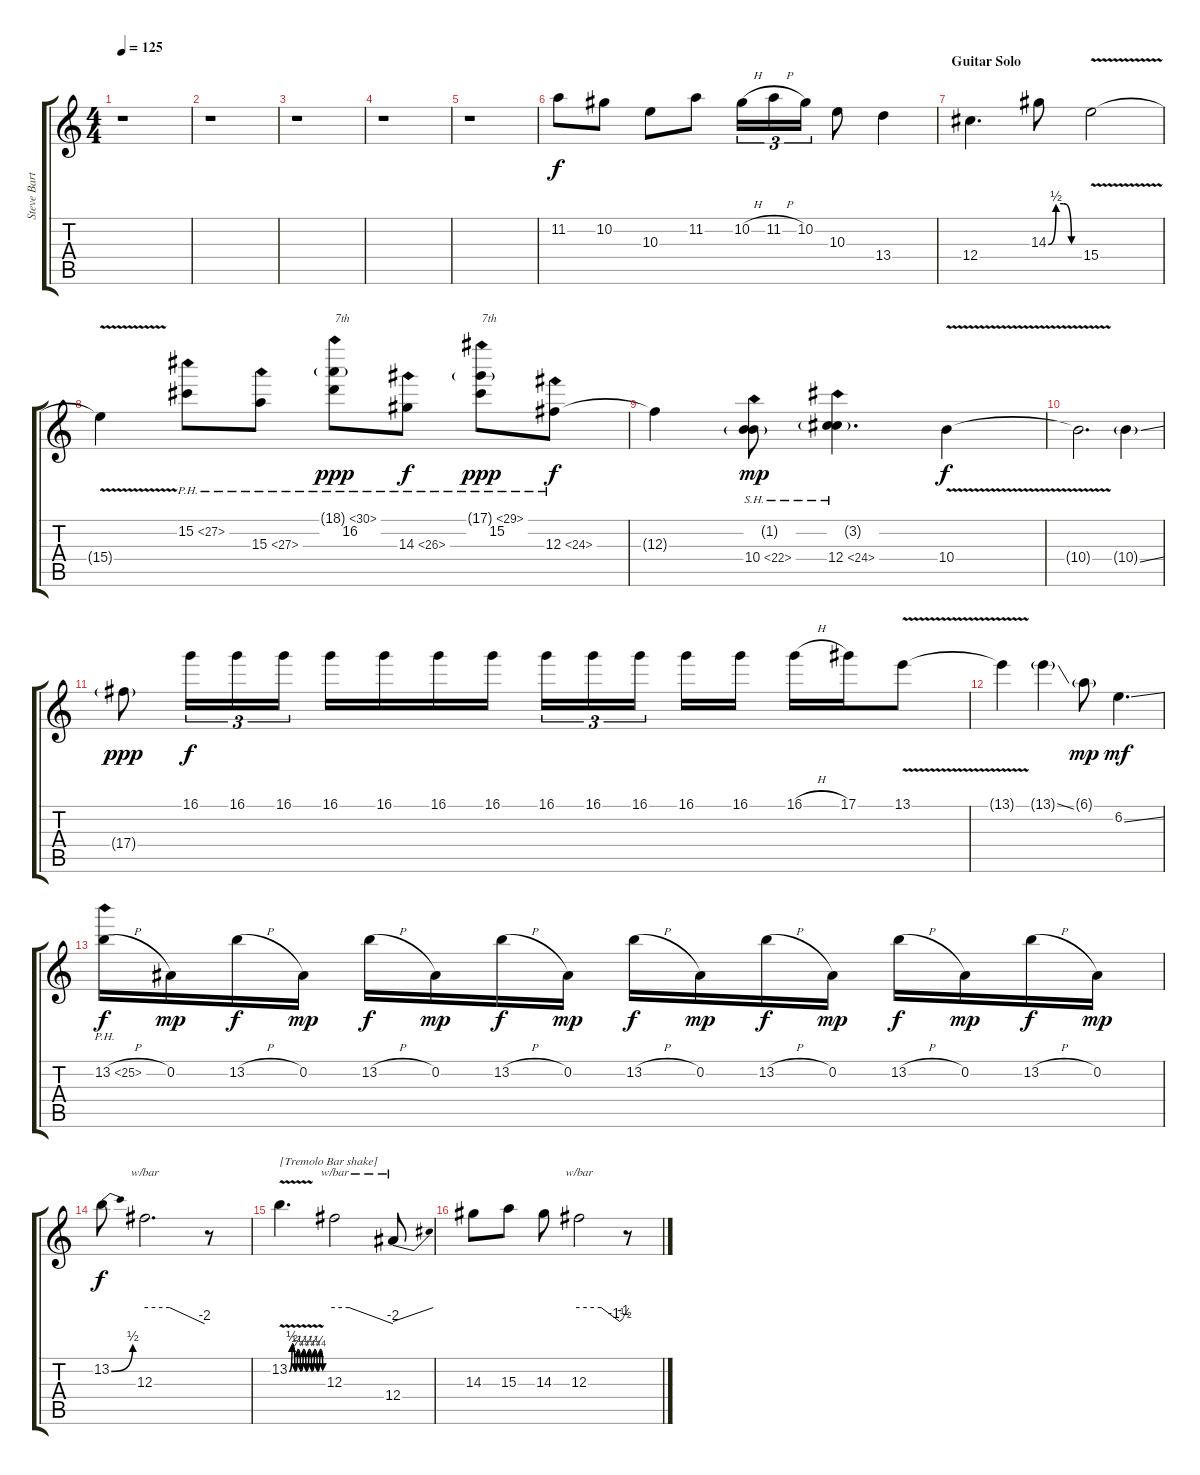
\track ("Steve Bartek [Lead Guitar]" "Steve Bart") {instrument overdrivenguitar}
\staff {score tabs}
\tuning (Eb4 Bb3 Gb3 Db3 Ab2 Db2) {hide}
\ts (4 4)
\tempo 125
\clef g2
\ks c
r.1{dy mp} |
r.1 |
r.1 |
r.1 |
r.1 |
11.2.8{dy f} 10.2.8 10.3.8 11.2.8 10.2{h}.16{tu (3 2)} 11.2{h}.16{tu (3 2)} 10.2.16{tu (3 2)} 10.3.8 13.4.4 |
\section ("" "Guitar Solo")
12.4.4{d} 14.3{be (custom 0 0 15 2 30 2 45 0 60 0)}.8 15.4{v}.2 |
15.4{t}.4 15.2{ph 12}.8 15.3{ph 12}.8 (18.1{ph 12 g} 16.2).8{txt "7th" dy ppp} 14.3{ph 12}.8{dy f} (17.1{ph 12 g} 15.2).8{txt "7th" dy ppp} 12.3{ph 12}.8{dy f} |
12.3{t}.4 (1.2{g} 10.4{sh 12}).8{dy mp} (3.2{g} 12.4{sh 12}).4{d} 10.4{v}.4{dy f} |
10.4{t}.2{d} 10.4{ss g}.4 |
17.4{g}.8{dy ppp} 16.1.16{tu (3 2) dy f} 16.1.16{tu (3 2)} 16.1.16{tu (3 2)} 16.1.16 16.1.16 16.1.16 16.1.16 16.1.16{tu (3 2)} 16.1.16{tu (3 2)} 16.1.16{tu (3 2)} 16.1.16 16.1.16 16.1{h}.16 17.1.16 13.1{v}.8 |
13.1{t}.4 13.1{ss g}.4 6.1{g}.8{dy mp} 6.2{ss}.4{d dy mf} |
13.2{ph 12 h}.16{dy f} 0.2.16{dy mp} 13.2{h}.16{dy f} 0.2.16{dy mp} 13.2{h}.16{dy f} 0.2.16{dy mp} 13.2{h}.16{dy f} 0.2.16{dy mp} 13.2{h}.16{dy f} 0.2.16{dy mp} 13.2{h}.16{dy f} 0.2.16{dy mp} 13.2{h}.16{dy f} 0.2.16{dy mp} 13.2{h}.16{dy f} 0.2.16{dy mp} |
13.2{be (bend 0 0 60 2)}.8{dy f} 12.3.2{d tbe (custom default 0 0 25 0 60 -8)} r.8 |
13.2{be (custom 0 0 5 2 10 0 15 1 20 0 25 1 30 0 35 1 40 0 45 1 50 0 55 1 60 0) v}.4{d txt "[Tremolo Bar shake]"} 12.3.2{tbe (custom default 0 0 15 0 60 -8)} 12.4.8{tbe (dive default 0 -6 60 0)} |
14.3.8 15.3.8 14.3.8 12.3.2{tbe (custom default 0 0 30 0 55 -6 60 -4)} r.8
